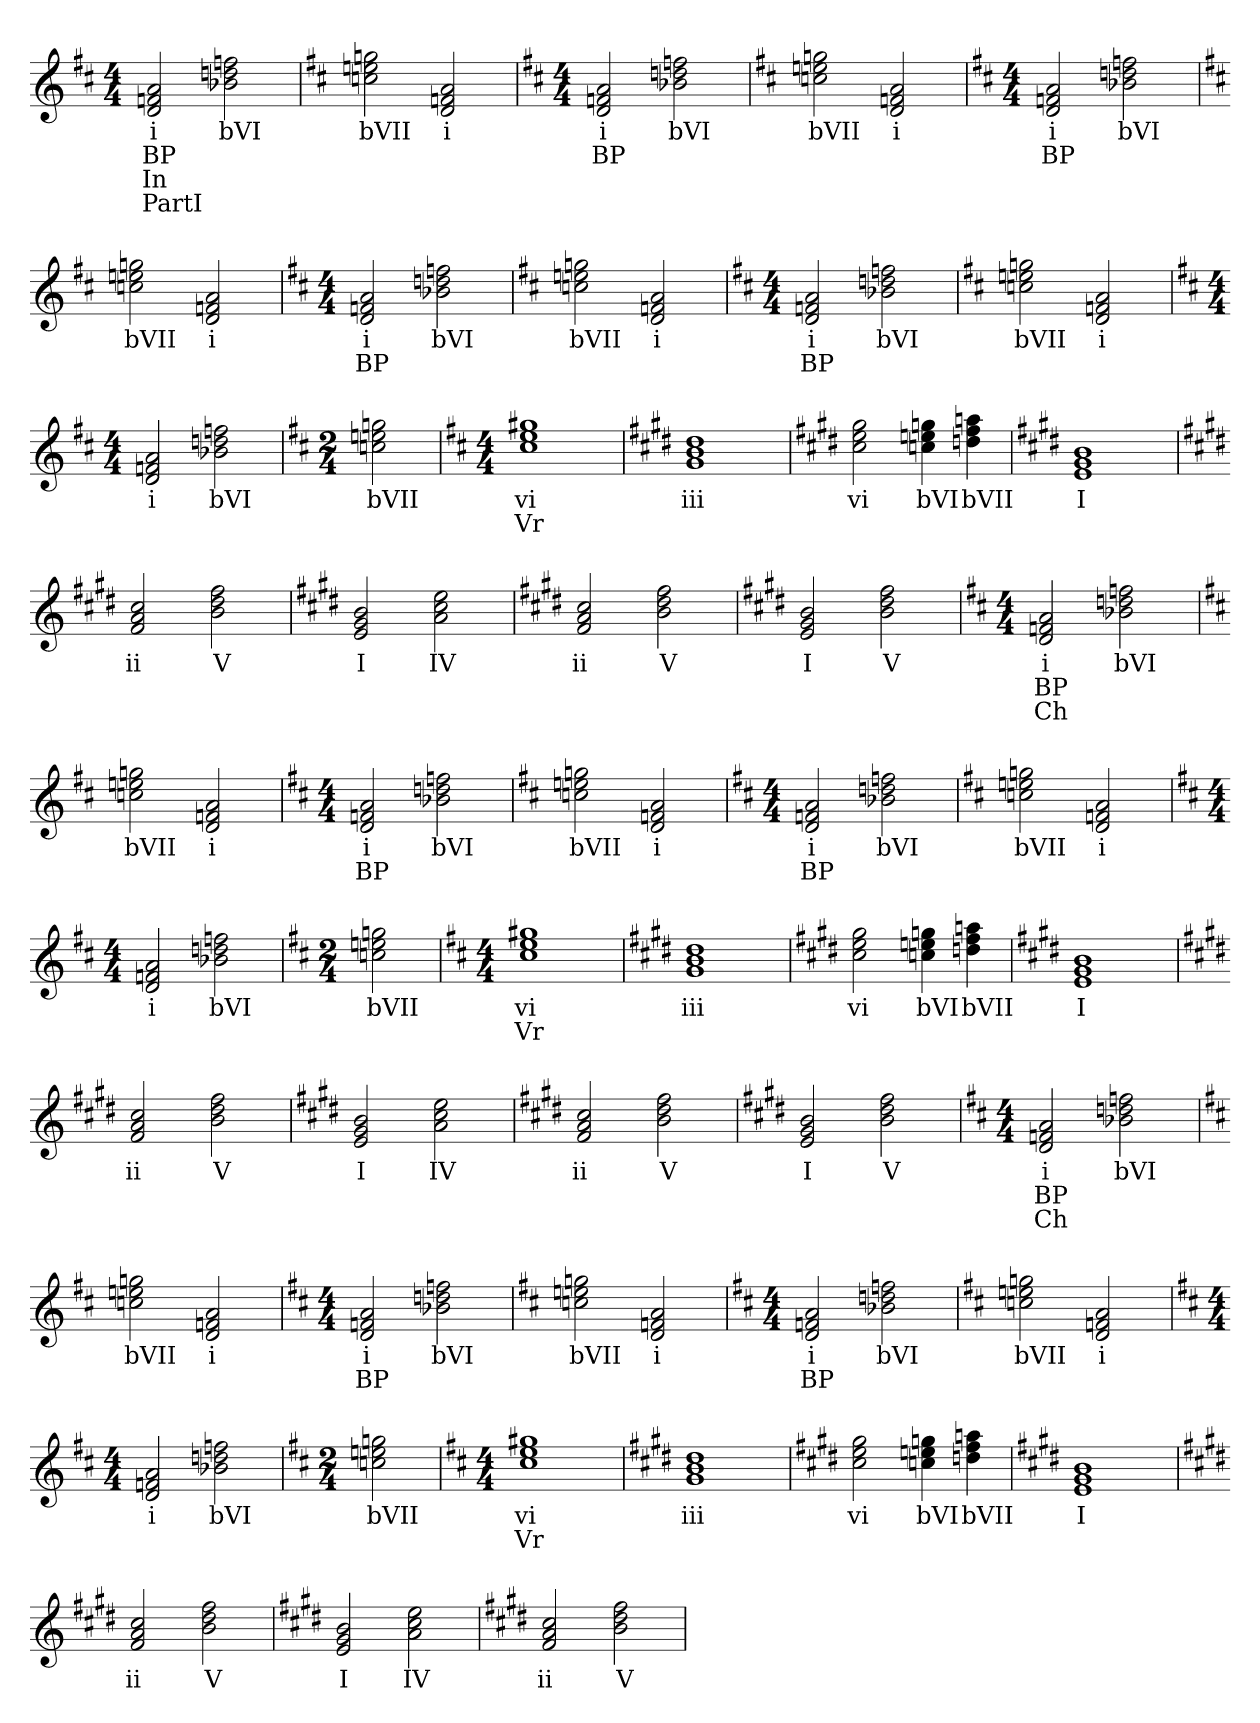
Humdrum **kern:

**kern	**text	**text	**text	**text
*part1	*part1	*part1	*part1	*part1
*staff1	*staff1	*staff1	*staff1	*staff1
*k[f#c#]	*	*	*	*
*D:	*	*	*	*
*M4/4	*	*	*	*
=	=	=	=	=
2d 2fn 2a	i	BP	In	PartI
2b-X 2ddn 2ffn	bVI	.	.	.
=	=	=	=	=
*k[f#c#]	*	*	*	*
*D:	*	*	*	*
2ccn 2een 2ggn	bVII	.	.	.
2d 2fn 2a	i	.	.	.
=	=	=	=	=
*k[f#c#]	*	*	*	*
*D:	*	*	*	*
*M4/4	*	*	*	*
2d 2fn 2a	i	BP	.	.
2b-X 2ddn 2ffn	bVI	.	.	.
=	=	=	=	=
*k[f#c#]	*	*	*	*
*D:	*	*	*	*
2ccn 2een 2ggn	bVII	.	.	.
2d 2fn 2a	i	.	.	.
=	=	=	=	=
*k[f#c#]	*	*	*	*
*D:	*	*	*	*
*M4/4	*	*	*	*
2d 2fn 2a	i	BP	.	.
2b-X 2ddn 2ffn	bVI	.	.	.
=	=	=	=	=
*k[f#c#]	*	*	*	*
*D:	*	*	*	*
2ccn 2een 2ggn	bVII	.	.	.
2d 2fn 2a	i	.	.	.
=	=	=	=	=
*k[f#c#]	*	*	*	*
*D:	*	*	*	*
*M4/4	*	*	*	*
2d 2fn 2a	i	BP	.	.
2b-X 2ddn 2ffn	bVI	.	.	.
=	=	=	=	=
*k[f#c#]	*	*	*	*
*D:	*	*	*	*
2ccn 2een 2ggn	bVII	.	.	.
2d 2fn 2a	i	.	.	.
=	=	=	=	=
*k[f#c#]	*	*	*	*
*D:	*	*	*	*
*M4/4	*	*	*	*
2d 2fn 2a	i	BP	.	.
2b-X 2ddn 2ffn	bVI	.	.	.
=	=	=	=	=
*k[f#c#]	*	*	*	*
*D:	*	*	*	*
2ccn 2een 2ggn	bVII	.	.	.
2d 2fn 2a	i	.	.	.
=	=	=	=	=
*k[f#c#]	*	*	*	*
*D:	*	*	*	*
*M4/4	*	*	*	*
2d 2fn 2a	i	.	.	.
2b-X 2ddn 2ffn	bVI	.	.	.
=	=	=	=	=
*k[f#c#]	*	*	*	*
*D:	*	*	*	*
*M2/4	*	*	*	*
2ccn 2een 2ggn	bVII	.	.	.
=	=	=	=	=
*k[f#c#]	*	*	*	*
*D:	*	*	*	*
*M4/4	*	*	*	*
1cc# 1ee 1gg#X	vi	Vr	.	.
=	=	=	=	=
*k[f#c#g#d#]	*	*	*	*
*E:	*	*	*	*
1g# 1b 1dd#	iii	.	.	.
=	=	=	=	=
*k[f#c#g#d#]	*	*	*	*
*E:	*	*	*	*
2cc# 2ee 2gg#	vi	.	.	.
4ccn 4een 4ggn	bVI	.	.	.
4ddn 4ff# 4aan	bVII	.	.	.
=	=	=	=	=
*k[f#c#g#d#]	*	*	*	*
*E:	*	*	*	*
1e 1g# 1b	I	.	.	.
=	=	=	=	=
*k[f#c#g#d#]	*	*	*	*
*E:	*	*	*	*
2f# 2a 2cc#	ii	.	.	.
2b 2dd# 2ff#	V	.	.	.
=	=	=	=	=
*k[f#c#g#d#]	*	*	*	*
*E:	*	*	*	*
2e 2g# 2b	I	.	.	.
2a 2cc# 2ee	IV	.	.	.
=	=	=	=	=
*k[f#c#g#d#]	*	*	*	*
*E:	*	*	*	*
2f# 2a 2cc#	ii	.	.	.
2b 2dd# 2ff#	V	.	.	.
=	=	=	=	=
*k[f#c#g#d#]	*	*	*	*
*E:	*	*	*	*
2e 2g# 2b	I	.	.	.
2b 2dd# 2ff#	V	.	.	.
=	=	=	=	=
*k[f#c#]	*	*	*	*
*D:	*	*	*	*
*M4/4	*	*	*	*
2d 2fn 2a	i	BP	Ch	.
2b-X 2ddn 2ffn	bVI	.	.	.
=	=	=	=	=
*k[f#c#]	*	*	*	*
*D:	*	*	*	*
2ccn 2een 2ggn	bVII	.	.	.
2d 2fn 2a	i	.	.	.
=	=	=	=	=
*k[f#c#]	*	*	*	*
*D:	*	*	*	*
*M4/4	*	*	*	*
2d 2fn 2a	i	BP	.	.
2b-X 2ddn 2ffn	bVI	.	.	.
=	=	=	=	=
*k[f#c#]	*	*	*	*
*D:	*	*	*	*
2ccn 2een 2ggn	bVII	.	.	.
2d 2fn 2a	i	.	.	.
=	=	=	=	=
*k[f#c#]	*	*	*	*
*D:	*	*	*	*
*M4/4	*	*	*	*
2d 2fn 2a	i	BP	.	.
2b-X 2ddn 2ffn	bVI	.	.	.
=	=	=	=	=
*k[f#c#]	*	*	*	*
*D:	*	*	*	*
2ccn 2een 2ggn	bVII	.	.	.
2d 2fn 2a	i	.	.	.
=	=	=	=	=
*k[f#c#]	*	*	*	*
*D:	*	*	*	*
*M4/4	*	*	*	*
2d 2fn 2a	i	.	.	.
2b-X 2ddn 2ffn	bVI	.	.	.
=	=	=	=	=
*k[f#c#]	*	*	*	*
*D:	*	*	*	*
*M2/4	*	*	*	*
2ccn 2een 2ggn	bVII	.	.	.
=	=	=	=	=
*k[f#c#]	*	*	*	*
*D:	*	*	*	*
*M4/4	*	*	*	*
1cc# 1ee 1gg#X	vi	Vr	.	.
=	=	=	=	=
*k[f#c#g#d#]	*	*	*	*
*E:	*	*	*	*
1g# 1b 1dd#	iii	.	.	.
=	=	=	=	=
*k[f#c#g#d#]	*	*	*	*
*E:	*	*	*	*
2cc# 2ee 2gg#	vi	.	.	.
4ccn 4een 4ggn	bVI	.	.	.
4ddn 4ff# 4aan	bVII	.	.	.
=	=	=	=	=
*k[f#c#g#d#]	*	*	*	*
*E:	*	*	*	*
1e 1g# 1b	I	.	.	.
=	=	=	=	=
*k[f#c#g#d#]	*	*	*	*
*E:	*	*	*	*
2f# 2a 2cc#	ii	.	.	.
2b 2dd# 2ff#	V	.	.	.
=	=	=	=	=
*k[f#c#g#d#]	*	*	*	*
*E:	*	*	*	*
2e 2g# 2b	I	.	.	.
2a 2cc# 2ee	IV	.	.	.
=	=	=	=	=
*k[f#c#g#d#]	*	*	*	*
*E:	*	*	*	*
2f# 2a 2cc#	ii	.	.	.
2b 2dd# 2ff#	V	.	.	.
=	=	=	=	=
*k[f#c#g#d#]	*	*	*	*
*E:	*	*	*	*
2e 2g# 2b	I	.	.	.
2b 2dd# 2ff#	V	.	.	.
=	=	=	=	=
*k[f#c#]	*	*	*	*
*D:	*	*	*	*
*M4/4	*	*	*	*
2d 2fn 2a	i	BP	Ch	.
2b-X 2ddn 2ffn	bVI	.	.	.
=	=	=	=	=
*k[f#c#]	*	*	*	*
*D:	*	*	*	*
2ccn 2een 2ggn	bVII	.	.	.
2d 2fn 2a	i	.	.	.
=	=	=	=	=
*k[f#c#]	*	*	*	*
*D:	*	*	*	*
*M4/4	*	*	*	*
2d 2fn 2a	i	BP	.	.
2b-X 2ddn 2ffn	bVI	.	.	.
=	=	=	=	=
*k[f#c#]	*	*	*	*
*D:	*	*	*	*
2ccn 2een 2ggn	bVII	.	.	.
2d 2fn 2a	i	.	.	.
=	=	=	=	=
*k[f#c#]	*	*	*	*
*D:	*	*	*	*
*M4/4	*	*	*	*
2d 2fn 2a	i	BP	.	.
2b-X 2ddn 2ffn	bVI	.	.	.
=	=	=	=	=
*k[f#c#]	*	*	*	*
*D:	*	*	*	*
2ccn 2een 2ggn	bVII	.	.	.
2d 2fn 2a	i	.	.	.
=	=	=	=	=
*k[f#c#]	*	*	*	*
*D:	*	*	*	*
*M4/4	*	*	*	*
2d 2fn 2a	i	.	.	.
2b-X 2ddn 2ffn	bVI	.	.	.
=	=	=	=	=
*k[f#c#]	*	*	*	*
*D:	*	*	*	*
*M2/4	*	*	*	*
2ccn 2een 2ggn	bVII	.	.	.
=	=	=	=	=
*k[f#c#]	*	*	*	*
*D:	*	*	*	*
*M4/4	*	*	*	*
1cc# 1ee 1gg#X	vi	Vr	.	.
=	=	=	=	=
*k[f#c#g#d#]	*	*	*	*
*E:	*	*	*	*
1g# 1b 1dd#	iii	.	.	.
=	=	=	=	=
*k[f#c#g#d#]	*	*	*	*
*E:	*	*	*	*
2cc# 2ee 2gg#	vi	.	.	.
4ccn 4een 4ggn	bVI	.	.	.
4ddn 4ff# 4aan	bVII	.	.	.
=	=	=	=	=
*k[f#c#g#d#]	*	*	*	*
*E:	*	*	*	*
1e 1g# 1b	I	.	.	.
=	=	=	=	=
*k[f#c#g#d#]	*	*	*	*
*E:	*	*	*	*
2f# 2a 2cc#	ii	.	.	.
2b 2dd# 2ff#	V	.	.	.
=	=	=	=	=
*k[f#c#g#d#]	*	*	*	*
*E:	*	*	*	*
2e 2g# 2b	I	.	.	.
2a 2cc# 2ee	IV	.	.	.
=	=	=	=	=
*k[f#c#g#d#]	*	*	*	*
*E:	*	*	*	*
2f# 2a 2cc#	ii	.	.	.
2b 2dd# 2ff#	V	.	.	.
=	=	=	=	=
*-	*-	*-	*-	*-
